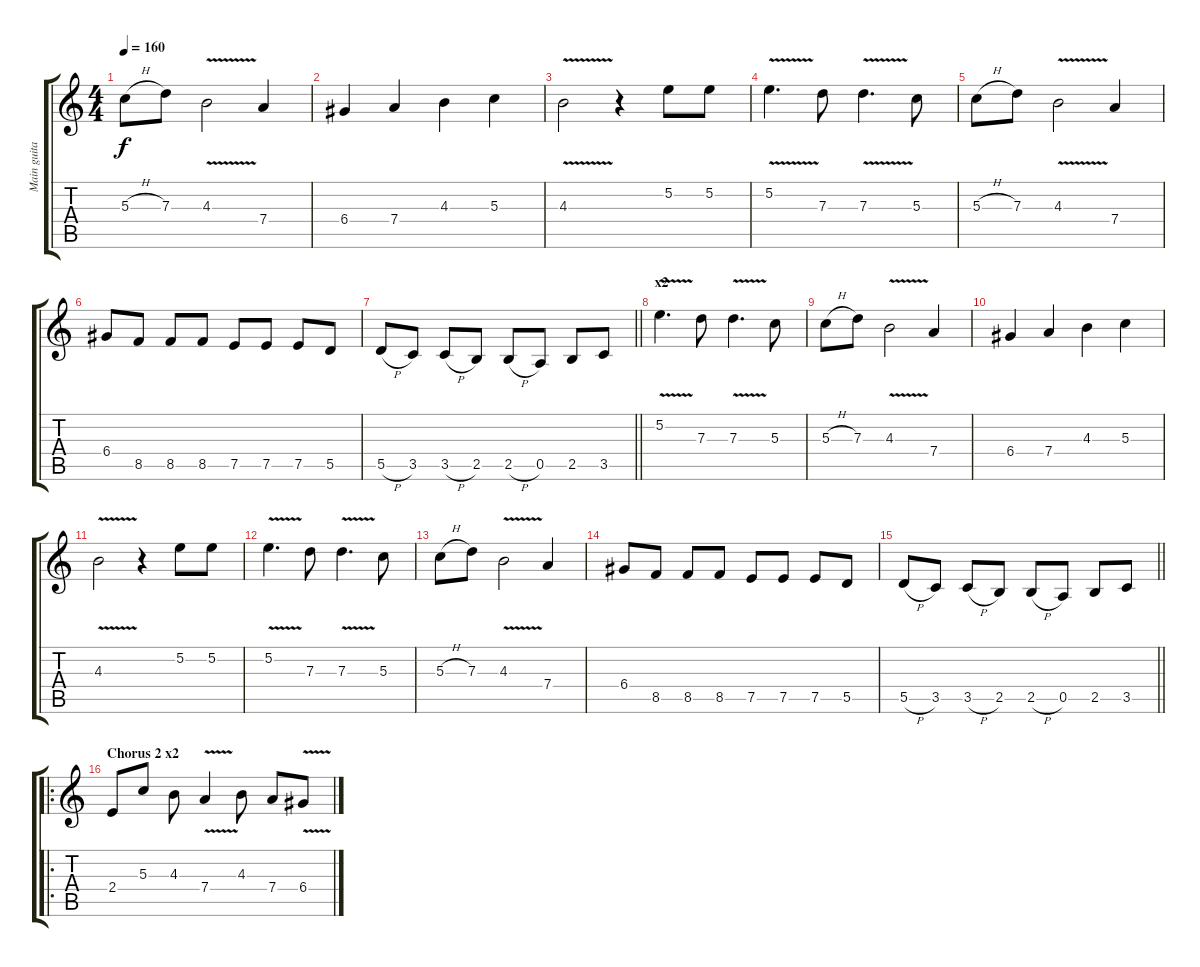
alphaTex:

\track ("Main guitar" "Main guita") {instrument acousticguitarsteel}
\staff {score tabs}
\tuning (E4 B3 G3 D3 A2 D2) {hide}
\ts (4 4)
\tempo 160
\clef g2
\ks c
5.3{h}.8{dy f} 7.3.8 4.3{v}.2 7.4.4 |
6.4.4 7.4.4 4.3.4 5.3.4 |
4.3{v}.2 r.4 5.2.8 5.2.8 |
5.2{v}.4{d} 7.3.8 7.3{v}.4{d} 5.3.8 |
5.3{h}.8 7.3.8 4.3{v}.2 7.4.4 |
6.4.8 8.5.8 8.5.8 8.5.8 7.5.8 7.5.8 7.5.8 5.5.8 |
\barLineRight lightlight
5.5{h}.8 3.5.8 3.5{h}.8 2.5.8 2.5{h}.8 0.5.8 2.5.8 3.5.8 |
\section ("" "x2")
5.2{v}.4{d} 7.3.8 7.3{v}.4{d} 5.3.8 |
5.3{h}.8 7.3.8 4.3{v}.2 7.4.4 |
6.4.4 7.4.4 4.3.4 5.3.4 |
4.3{v}.2 r.4 5.2.8 5.2.8 |
5.2{v}.4{d} 7.3.8 7.3{v}.4{d} 5.3.8 |
5.3{h}.8 7.3.8 4.3{v}.2 7.4.4 |
6.4.8 8.5.8 8.5.8 8.5.8 7.5.8 7.5.8 7.5.8 5.5.8 |
\barLineRight lightlight
5.5{h}.8 3.5.8 3.5{h}.8 2.5.8 2.5{h}.8 0.5.8 2.5.8 3.5.8 |
\ro
\section ("" "Chorus 2 x2")
2.4.8 5.3.8 4.3.8 7.4{v}.4 4.3.8 7.4.8 6.4{v}.8
